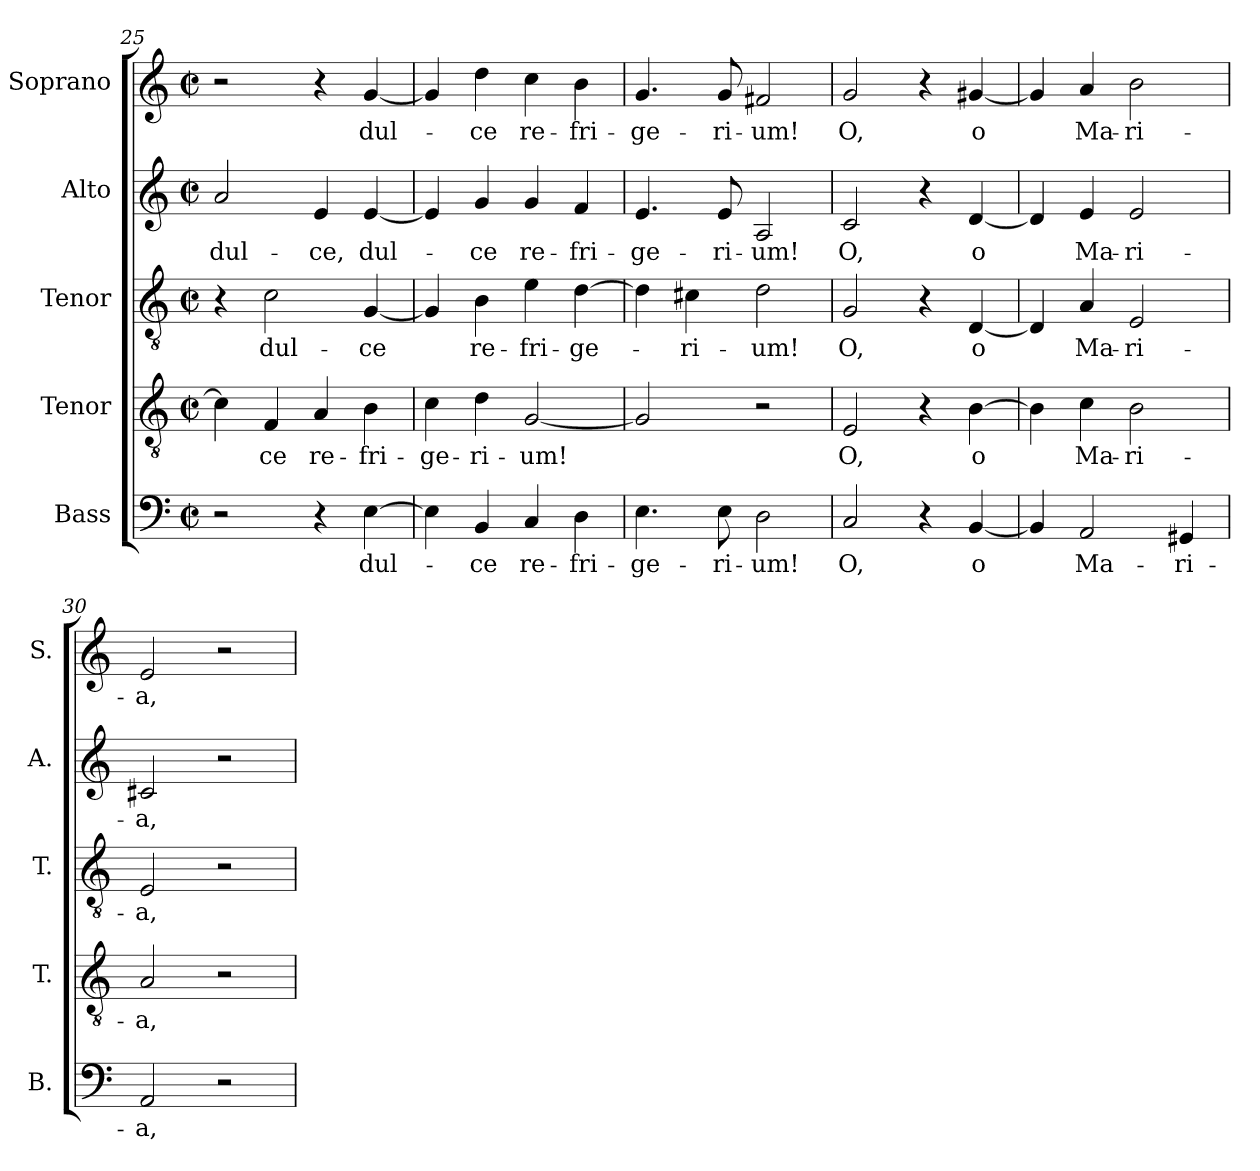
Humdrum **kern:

**kern	**text	**kern	**text	**kern	**text	**kern	**text	**kern	**text
*part5	*part5	*part4	*part4	*part3	*part3	*part2	*part2	*part1	*part1
*staff5	*staff5	*staff4	*staff4	*staff3	*staff3	*staff2	*staff2	*staff1	*staff1
*I"Bass	*	*I"Tenor	*	*I"Tenor	*	*I"Alto	*	*I"Soprano	*
*I'B.	*	*I'T.	*	*I'T.	*	*I'A.	*	*I'S.	*
*clefF4	*	*clefGv2	*	*clefGv2	*	*clefG2	*	*clefG2	*
*	*	*ITrd7c12	*	*ITrd7c12	*	*	*	*	*
*k[]	*	*k[]	*	*k[]	*	*k[]	*	*k[]	*
*C:	*	*C:	*	*C:	*	*C:	*	*C:	*
*M2/2	*	*M2/2	*	*M2/2	*	*M2/2	*	*M2/2	*
*met(c|)	*	*met(c|)	*	*met(c|)	*	*met(c|)	*	*met(c|)	*
=25	=25	=25	=25	=25	=25	=25	=25	=25	=25
!	!	!	!	!	!	!	!LO:LY:b:color=#000000	!	!
2r	.	4Ci\]	.	4r	.	2ai/	dul-	2r	.
!	!	!	!LO:LY:b:color=#000000	!	!	!	!	!	!
!	!	!	!	!	!LO:LY:b:color=#000000	!	!	!	!
.	.	4FFi/	-ce	2Ci\	dul-	.	.	.	.
!	!	!	!LO:LY:b:color=#000000	!	!	!	!	!	!
!	!	!	!	!	!	!	!LO:LY:b:color=#000000	!	!
4r	.	4AAi/	re-	.	.	4ei/	-ce,	4r	.
!	!LO:LY:b:color=#000000	!	!	!	!	!	!	!	!
!	!	!	!LO:LY:b:color=#000000	!	!	!	!	!	!
!	!	!	!	!	!LO:LY:b:color=#000000	!	!	!	!
!	!	!	!	!	!	!	!LO:LY:b:color=#000000	!	!
!	!	!	!	!	!	!	!	!	!LO:LY:b:color=#000000
[4Ei\	dul-	4BBi\	-fri-	[4GGi/	-ce	[4ei/	dul-	[4gi/	dul-
=26	=26	=26	=26	=26	=26	=26	=26	=26	=26
!	!	!	!LO:LY:b:color=#000000	!	!	!	!	!	!
4Ei\]	.	4Ci\	-ge-	4GGi/]	.	4ei/]	.	4gi/]	.
!	!LO:LY:b:color=#000000	!	!	!	!	!	!	!	!
!	!	!	!LO:LY:b:color=#000000	!	!	!	!	!	!
!	!	!	!	!	!LO:LY:b:color=#000000	!	!	!	!
!	!	!	!	!	!	!	!LO:LY:b:color=#000000	!	!
!	!	!	!	!	!	!	!	!	!LO:LY:b:color=#000000
4BBi/	-ce	4Di\	-ri-	4BBi\	re-	4gi/	-ce	4ddi\	-ce
!	!LO:LY:b:color=#000000	!	!	!	!	!	!	!	!
!	!	!	!LO:LY:b:color=#000000	!	!	!	!	!	!
!	!	!	!	!	!LO:LY:b:color=#000000	!	!	!	!
!	!	!	!	!	!	!	!LO:LY:b:color=#000000	!	!
!	!	!	!	!	!	!	!	!	!LO:LY:b:color=#000000
4Ci/	re-	[2GGi/	-um!	4Ei\	-fri-	4gi/	re-	4cci\	re-
!	!LO:LY:b:color=#000000	!	!	!	!	!	!	!	!
!	!	!	!	!	!LO:LY:b:color=#000000	!	!	!	!
!	!	!	!	!	!	!	!LO:LY:b:color=#000000	!	!
!	!	!	!	!	!	!	!	!	!LO:LY:b:color=#000000
4Di\	-fri-	.	.	[4Di\	-ge-	4fi/	-fri-	4bi\	-fri-
!!LO:LB:g=z
=27	=27	=27	=27	=27	=27	=27	=27	=27	=27
!	!LO:LY:b:color=#000000	!	!	!	!	!	!	!	!
!	!	!	!	!	!	!	!LO:LY:b:color=#000000	!	!
!	!	!	!	!	!	!	!	!	!LO:LY:b:color=#000000
4.Ei\	-ge-	2GGi/]	.	4Di\]	.	4.ei/	-ge-	4.gi/	-ge-
!	!	!	!	!	!LO:LY:b:color=#000000	!	!	!	!
.	.	.	.	4C#Xi\	-ri-	.	.	.	.
!	!LO:LY:b:color=#000000	!	!	!	!	!	!	!	!
!	!	!	!	!	!	!	!LO:LY:b:color=#000000	!	!
!	!	!	!	!	!	!	!	!	!LO:LY:b:color=#000000
8Ei\	-ri-	.	.	.	.	8ei/	-ri-	8gi/	-ri-
!	!LO:LY:b:color=#000000	!	!	!	!	!	!	!	!
!	!	!	!	!	!LO:LY:b:color=#000000	!	!	!	!
!	!	!	!	!	!	!	!LO:LY:b:color=#000000	!	!
!	!	!	!	!	!	!	!	!	!LO:LY:b:color=#000000
2Di\	-um!	2r	.	2Di\	-um!	2Ai/	-um!	2f#Xi/	-um!
=28	=28	=28	=28	=28	=28	=28	=28	=28	=28
!	!LO:LY:b:color=#000000	!	!	!	!	!	!	!	!
!	!	!	!LO:LY:b:color=#000000	!	!	!	!	!	!
!	!	!	!	!	!LO:LY:b:color=#000000	!	!	!	!
!	!	!	!	!	!	!	!LO:LY:b:color=#000000	!	!
!	!	!	!	!	!	!	!	!	!LO:LY:b:color=#000000
2Ci/	O,	2EEi/	O,	2GGi/	O,	2ci/	O,	2gi/	O,
4r	.	4r	.	4r	.	4r	.	4r	.
!	!LO:LY:b:color=#000000	!	!	!	!	!	!	!	!
!	!	!	!LO:LY:b:color=#000000	!	!	!	!	!	!
!	!	!	!	!	!LO:LY:b:color=#000000	!	!	!	!
!	!	!	!	!	!	!	!LO:LY:b:color=#000000	!	!
!	!	!	!	!	!	!	!	!	!LO:LY:b:color=#000000
[4BBi/	o	[4BBi\	o	[4DDi/	o	[4di/	o	[4g#Xi/	o
=29	=29	=29	=29	=29	=29	=29	=29	=29	=29
4BBi/]	.	4BBi\]	.	4DDi/]	.	4di/]	.	4g#i/]	.
!	!LO:LY:b:color=#000000	!	!	!	!	!	!	!	!
!	!	!	!LO:LY:b:color=#000000	!	!	!	!	!	!
!	!	!	!	!	!LO:LY:b:color=#000000	!	!	!	!
!	!	!	!	!	!	!	!LO:LY:b:color=#000000	!	!
!	!	!	!	!	!	!	!	!	!LO:LY:b:color=#000000
2AAi/	Ma-	4Ci\	Ma-	4AAi/	Ma-	4ei/	Ma-	4ai/	Ma-
!	!	!	!LO:LY:b:color=#000000	!	!	!	!	!	!
!	!	!	!	!	!LO:LY:b:color=#000000	!	!	!	!
!	!	!	!	!	!	!	!LO:LY:b:color=#000000	!	!
!	!	!	!	!	!	!	!	!	!LO:LY:b:color=#000000
.	.	2BBi\	-ri-	2EEi/	-ri-	2ei/	-ri-	2bi\	-ri-
!	!LO:LY:b:color=#000000	!	!	!	!	!	!	!	!
4GG#Xi/	-ri-	.	.	.	.	.	.	.	.
=30	=30	=30	=30	=30	=30	=30	=30	=30	=30
!	!LO:LY:b:color=#000000	!	!	!	!	!	!	!	!
!	!	!	!LO:LY:b:color=#000000	!	!	!	!	!	!
!	!	!	!	!	!LO:LY:b:color=#000000	!	!	!	!
!	!	!	!	!	!	!	!LO:LY:b:color=#000000	!	!
!	!	!	!	!	!	!	!	!	!LO:LY:b:color=#000000
2AAi/	-a,	2AAi/	-a,	2EEi/	-a,	2c#Xi/	-a,	2ei/	-a,
2r	.	2r	.	2r	.	2r	.	2r	.
=	=	=	=	=	=	=	=	=	=
*-	*-	*-	*-	*-	*-	*-	*-	*-	*-
